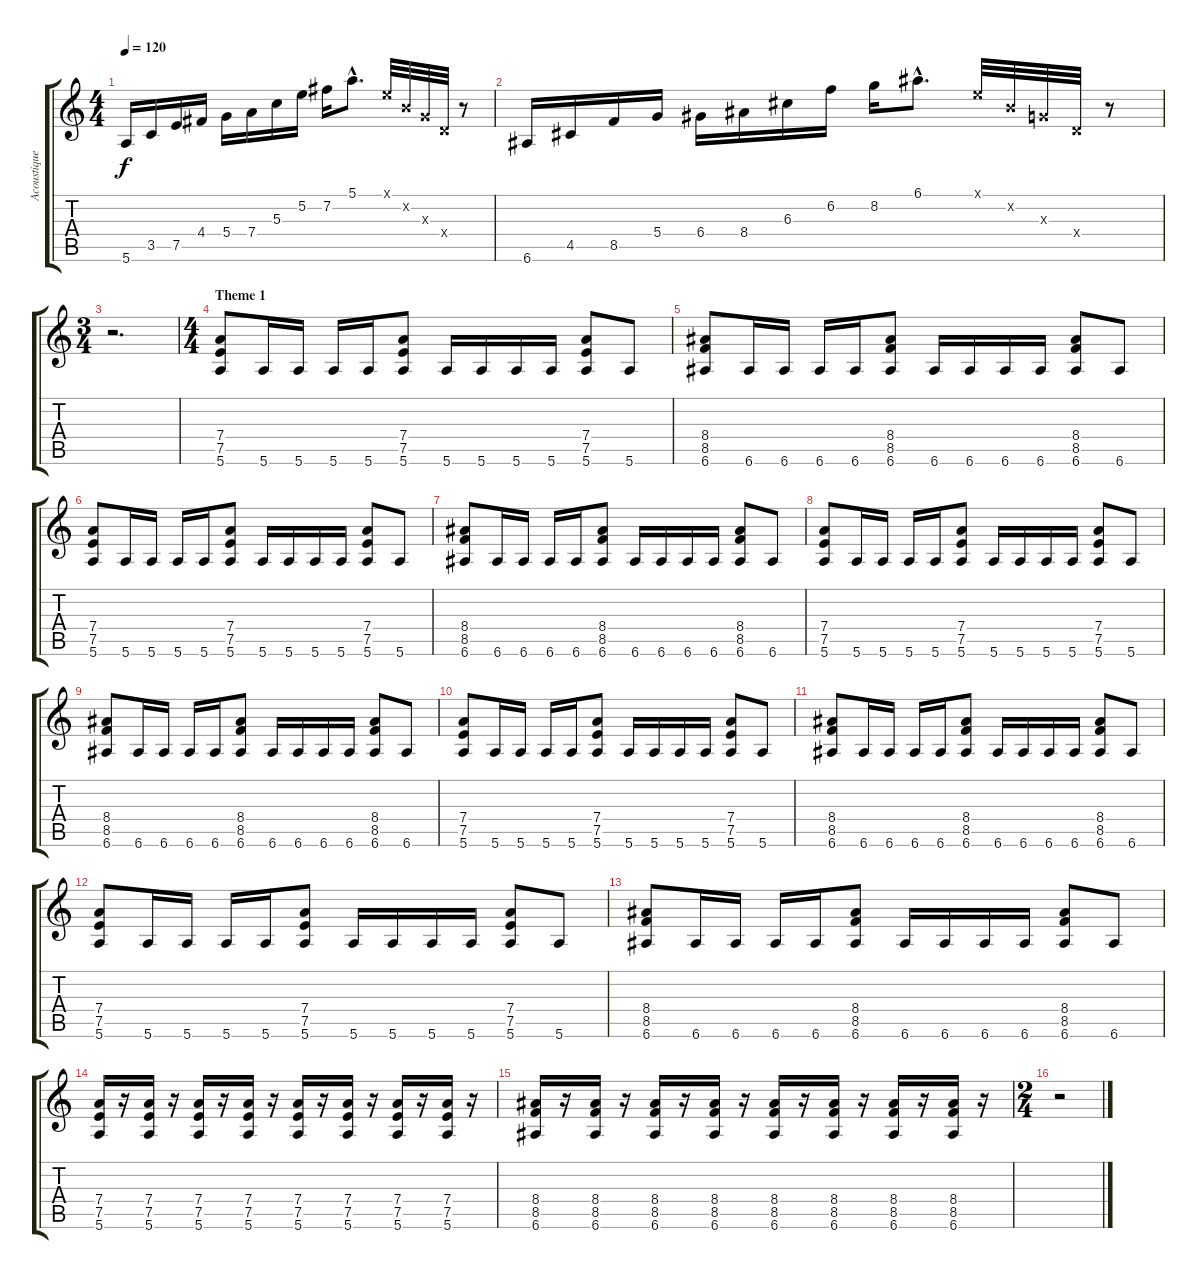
\track ("Acoustique" "Acoustique") {instrument acousticguitarnylon}
\staff {score tabs}
\tuning (E4 B3 G3 D3 A2 E2) {hide}
\ts (4 4)
\tempo 120
\clef g2
\ks c
5.6.16{dy f instrument acousticguitarnylon} 3.5.16 7.5.16 4.4.16 5.4.16 7.4.16 5.3.16 5.2.16 7.2.16 5.1{hac}.8{d} 0.1{x}.32 0.2{x}.32 0.3{x}.32 0.4{x}.32 r.8 |
6.6.16 4.5.16 8.5.16 5.4.16 6.4.16 8.4.16 6.3.16 6.2.16 8.2.16 6.1{hac}.8{d} 0.1{x}.32 0.2{x}.32 0.3{x}.32 0.4{x}.32 r.8 |
\ts (3 4)
r.2{d} |
\ts (4 4)
\section ("" "Theme 1")
(7.4 7.5 5.6).8 5.6.16 5.6.16 5.6.16 5.6.16 (7.4 7.5 5.6).8 5.6.16 5.6.16 5.6.16 5.6.16 (7.4 7.5 5.6).8 5.6.8 |
(8.4 8.5 6.6).8 6.6.16 6.6.16 6.6.16 6.6.16 (8.4 8.5 6.6).8 6.6.16 6.6.16 6.6.16 6.6.16 (8.4 8.5 6.6).8 6.6.8 |
(7.4 7.5 5.6).8 5.6.16 5.6.16 5.6.16 5.6.16 (7.4 7.5 5.6).8 5.6.16 5.6.16 5.6.16 5.6.16 (7.4 7.5 5.6).8 5.6.8 |
(8.4 8.5 6.6).8 6.6.16 6.6.16 6.6.16 6.6.16 (8.4 8.5 6.6).8 6.6.16 6.6.16 6.6.16 6.6.16 (8.4 8.5 6.6).8 6.6.8 |
(7.4 7.5 5.6).8 5.6.16 5.6.16 5.6.16 5.6.16 (7.4 7.5 5.6).8 5.6.16 5.6.16 5.6.16 5.6.16 (7.4 7.5 5.6).8 5.6.8 |
(8.4 8.5 6.6).8 6.6.16 6.6.16 6.6.16 6.6.16 (8.4 8.5 6.6).8 6.6.16 6.6.16 6.6.16 6.6.16 (8.4 8.5 6.6).8 6.6.8 |
(7.4 7.5 5.6).8 5.6.16 5.6.16 5.6.16 5.6.16 (7.4 7.5 5.6).8 5.6.16 5.6.16 5.6.16 5.6.16 (7.4 7.5 5.6).8 5.6.8 |
(8.4 8.5 6.6).8 6.6.16 6.6.16 6.6.16 6.6.16 (8.4 8.5 6.6).8 6.6.16 6.6.16 6.6.16 6.6.16 (8.4 8.5 6.6).8 6.6.8 |
(7.4 7.5 5.6).8 5.6.16 5.6.16 5.6.16 5.6.16 (7.4 7.5 5.6).8 5.6.16 5.6.16 5.6.16 5.6.16 (7.4 7.5 5.6).8 5.6.8 |
(8.4 8.5 6.6).8 6.6.16 6.6.16 6.6.16 6.6.16 (8.4 8.5 6.6).8 6.6.16 6.6.16 6.6.16 6.6.16 (8.4 8.5 6.6).8 6.6.8 |
(7.4 7.5 5.6).16 r.16 (7.4 7.5 5.6).16 r.16 (7.4 7.5 5.6).16 r.16 (7.4 7.5 5.6).16 r.16 (7.4 7.5 5.6).16 r.16 (7.4 7.5 5.6).16 r.16 (7.4 7.5 5.6).16 r.16 (7.4 7.5 5.6).16 r.16 |
(8.4 8.5 6.6).16 r.16 (8.4 8.5 6.6).16 r.16 (8.4 8.5 6.6).16 r.16 (8.4 8.5 6.6).16 r.16 (8.4 8.5 6.6).16 r.16 (8.4 8.5 6.6).16 r.16 (8.4 8.5 6.6).16 r.16 (8.4 8.5 6.6).16 r.16 |
\ts (2 4)
r.2
